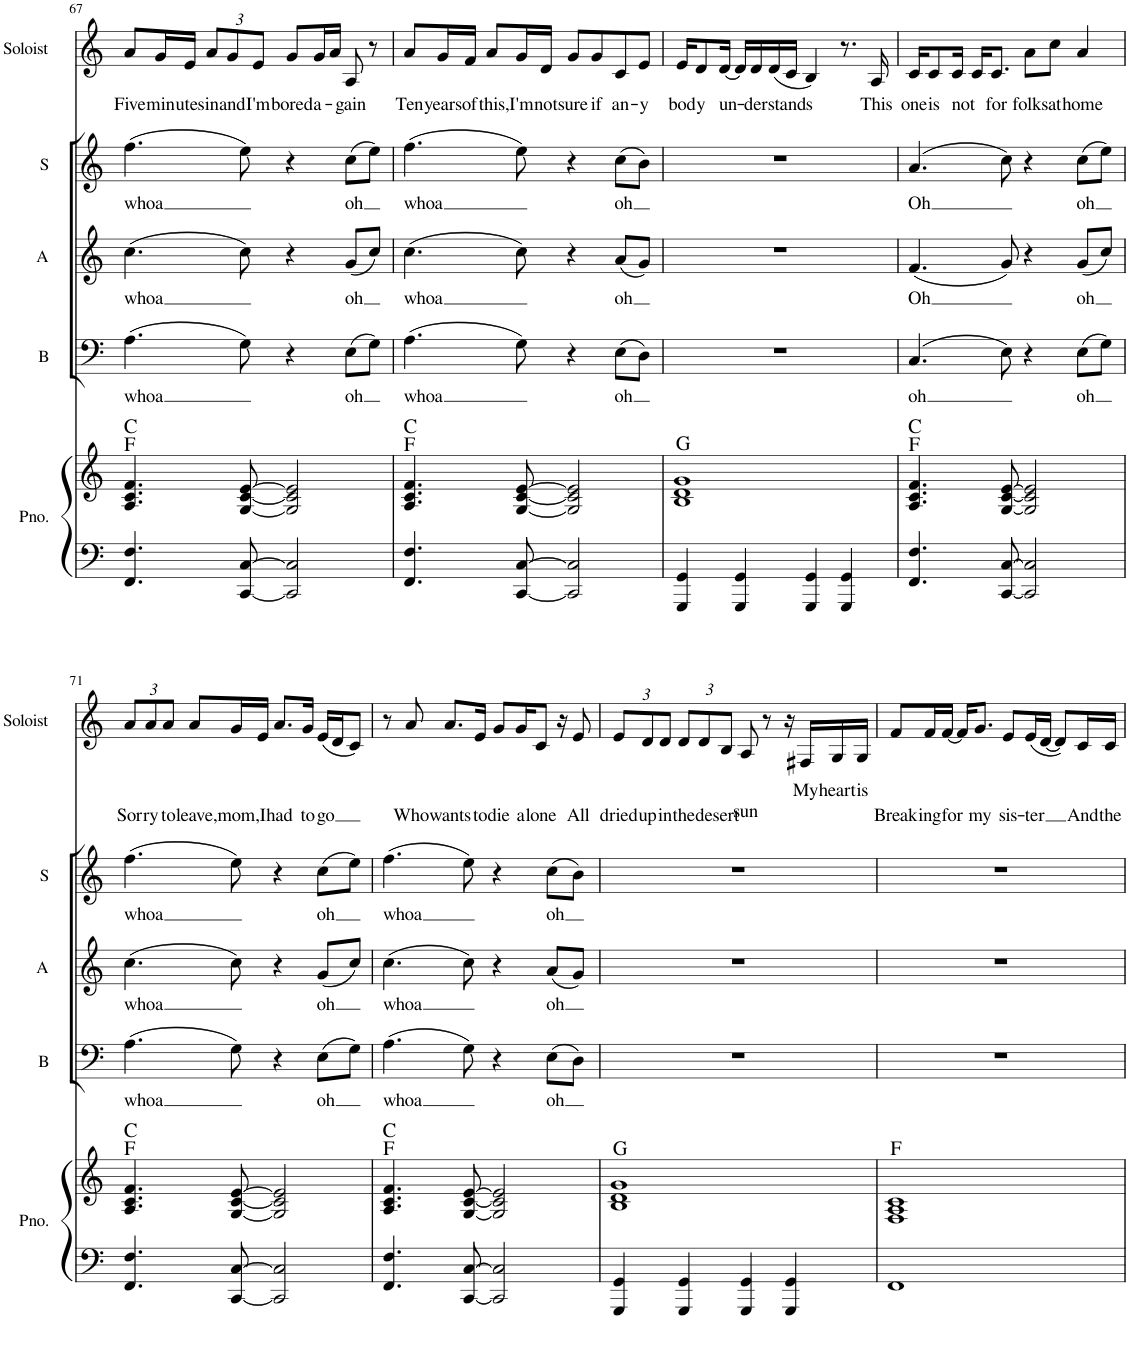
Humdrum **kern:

**kern	**kern	**harte	**kern	**text	**kern	**text	**kern	**text	**kern	**text	**text
*part5	*part5	*part5	*part4	*part4	*part3	*part3	*part2	*part2	*part1	*part1	*part1
*staff6	*staff5	*	*staff4	*staff4	*staff3	*staff3	*staff2	*staff2	*staff1	*staff1	*staff1
*I"Piano	*	*	*I"Bass	*	*I"Alto	*	*I"Soprano	*	*I"Soloist	*	*
*I'Pno.	*	*	*I'B	*	*I'A	*	*I'S	*	*I'Soloist	*	*
!!LO:PB:g=z
*clefF4	*clefG2	*	*clefF4	*	*clefG2	*	*clefG2	*	*clefG2	*	*
*k[]	*k[]	*	*k[]	*	*k[]	*	*k[]	*	*k[]	*	*
*M4/4	*M4/4	*	*M4/4	*	*M4/4	*	*M4/4	*	*M4/4	*	*
=67	=67	=67	=67	=67	=67	=67	=67	=67	=67	=67	=67
!	!	!	!	!LO:LY:b	!	!LO:LY:b	!	!LO:LY:b	!	!LO:LY:b	!
4.FF/ 4.F/	4.A/ 4.c/ 4.f/	F:maj C:maj	(4.A\	whoa	(4.cc\	whoa	(4.ff\	whoa	8a/L	Five	.
!	!	!	!	!	!	!	!	!	!	!LO:LY:b	!
.	.	.	.	.	.	.	.	.	16g/L	min-	.
!	!	!	!	!	!	!	!	!	!	!LO:LY:b	!
.	.	.	.	.	.	.	.	.	16e/JJ	-utes	.
*	*	*	*	*	*	*	*	*	*Xbrackettup	*	*
!	!	!	!	!	!	!	!	!	!	!LO:LY:b	!
.	.	.	.	.	.	.	.	.	12a/L	in	.
!	!	!	!	!	!	!	!	!	!	!LO:LY:b	!
.	.	.	.	.	.	.	.	.	12g/	and	.
[8CC/ [8C/	[8G/ [8c/ [8e/	.	8G\)	.	8cc\)	.	8ee\)	.	.	.	.
!	!	!	!	!	!	!	!	!	!	!LO:LY:b	!
.	.	.	.	.	.	.	.	.	12e/J	I'm	.
!	!	!	!	!	!	!	!	!	!	!LO:LY:b	!
2CC/] 2C/]	2G/] 2c/] 2e/]	.	4r	.	4r	.	4r	.	8g/L	bored	.
!	!	!	!	!	!	!	!	!	!	!LO:LY:b	!
.	.	.	.	.	.	.	.	.	16g/L	a-	.
.	.	.	.	.	.	.	.	.	16a/JJ	.	.
!	!	!	!	!LO:LY:b	!	!LO:LY:b	!	!LO:LY:b	!	!LO:LY:b	!
.	.	.	(8E\L	oh	(8g/L	oh	(8cc\L	oh	8A/	-gain	.
.	.	.	8G\J)	.	8cc/J)	.	8ee\J)	.	8r	.	.
=68	=68	=68	=68	=68	=68	=68	=68	=68	=68	=68	=68
!	!	!	!	!LO:LY:b	!	!LO:LY:b	!	!LO:LY:b	!	!LO:LY:b	!
4.FF/ 4.F/	4.A/ 4.c/ 4.f/	F:maj C:maj	(4.A\	whoa	(4.cc\	whoa	(4.ff\	whoa	8a/L	Ten	.
!	!	!	!	!	!	!	!	!	!	!LO:LY:b	!
.	.	.	.	.	.	.	.	.	16g/L	years	.
!	!	!	!	!	!	!	!	!	!	!LO:LY:b	!
.	.	.	.	.	.	.	.	.	16f/JJ	of	.
!	!	!	!	!	!	!	!	!	!	!LO:LY:b	!
.	.	.	.	.	.	.	.	.	8a/L	this,	.
!	!	!	!	!	!	!	!	!	!	!LO:LY:b	!
[8CC/ [8C/	[8G/ [8c/ [8e/	.	8G\)	.	8cc\)	.	8ee\)	.	16g/L	I'm	.
!	!	!	!	!	!	!	!	!	!	!LO:LY:b	!
.	.	.	.	.	.	.	.	.	16d/JJ	not	.
!	!	!	!	!	!	!	!	!	!	!LO:LY:b	!
2CC/] 2C/]	2G/] 2c/] 2e/]	.	4r	.	4r	.	4r	.	8g/L	sure	.
!	!	!	!	!	!	!	!	!	!	!LO:LY:b	!
.	.	.	.	.	.	.	.	.	8g/	if	.
!	!	!	!	!LO:LY:b	!	!LO:LY:b	!	!LO:LY:b	!	!LO:LY:b	!
.	.	.	(8E\L	oh	(8a/L	oh	(8cc\L	oh	8c/	an-	.
!	!	!	!	!	!	!	!	!	!	!LO:LY:b	!
.	.	.	8D\J)	.	8g/J)	.	8b\J)	.	8e/J	-y	.
=69	=69	=69	=69	=69	=69	=69	=69	=69	=69	=69	=69
!	!	!	!	!	!	!	!	!	!	!LO:LY:b	!
4GGG/ 4GG/	1B 1d 1g	G:maj	1r	.	1r	.	1r	.	16e/KL	bod-	.
!	!	!	!	!	!	!	!	!	!	!LO:LY:b	!
.	.	.	.	.	.	.	.	.	8d/	-y	.
!	!	!	!	!	!	!	!	!	!	!LO:LY:b	!
.	.	.	.	.	.	.	.	.	[16d/Jk	un-	.
4GGG/ 4GG/	.	.	.	.	.	.	.	.	16d/LL]	.	.
!	!	!	!	!	!	!	!	!	!	!LO:LY:b	!
.	.	.	.	.	.	.	.	.	16d/	-der-	.
!	!	!	!	!	!	!	!	!	!	!LO:LY:b	!
.	.	.	.	.	.	.	.	.	(16d/	-stands	.
.	.	.	.	.	.	.	.	.	16c/JJ	.	.
4GGG/ 4GG/	.	.	.	.	.	.	.	.	4B/)	.	.
4GGG/ 4GG/	.	.	.	.	.	.	.	.	8.r	.	.
!	!	!	!	!	!	!	!	!	!	!LO:LY:b	!
.	.	.	.	.	.	.	.	.	16A/	This	.
=70	=70	=70	=70	=70	=70	=70	=70	=70	=70	=70	=70
!	!	!	!	!LO:LY:b	!	!LO:LY:b	!	!LO:LY:b	!	!LO:LY:b	!
4.FF/ 4.F/	4.A/ 4.c/ 4.f/	F:maj C:maj	(4.C/	oh	(4.f/	Oh	(4.a/	Oh	16c/KL	one	.
!	!	!	!	!	!	!	!	!	!	!LO:LY:b	!
.	.	.	.	.	.	.	.	.	8c/	is	.
!	!	!	!	!	!	!	!	!	!	!LO:LY:b	!
.	.	.	.	.	.	.	.	.	16c/Jk	not	.
.	.	.	.	.	.	.	.	.	16c/KL	.	.
!	!	!	!	!	!	!	!	!	!	!LO:LY:b	!
.	.	.	.	.	.	.	.	.	8.c/J	for	.
[8CC/ [8C/	[8G/ [8c/ [8e/	.	8E\)	.	8g/)	.	8cc\)	.	.	.	.
!	!	!	!	!	!	!	!	!	!	!LO:LY:b	!
2CC/] 2C/]	2G/] 2c/] 2e/]	.	4r	.	4r	.	4r	.	8a\L	folks	.
!	!	!	!	!	!	!	!	!	!	!LO:LY:b	!
.	.	.	.	.	.	.	.	.	8cc\J	at	.
!	!	!	!	!LO:LY:b	!	!LO:LY:b	!	!LO:LY:b	!	!LO:LY:b	!
.	.	.	(8E\L	oh	(8g/L	oh	(8cc\L	oh	4a/	home	.
.	.	.	8G\J)	.	8cc/J)	.	8ee\J)	.	.	.	.
!!LO:LB:g=z
=71	=71	=71	=71	=71	=71	=71	=71	=71	=71	=71	=71
!	!	!	!	!LO:LY:b	!	!LO:LY:b	!	!LO:LY:b	!	!LO:LY:b	!
4.FF/ 4.F/	4.A/ 4.c/ 4.f/	F:maj C:maj	(4.A\	whoa	(4.cc\	whoa	(4.ff\	whoa	12a/L	Sor-	.
!	!	!	!	!	!	!	!	!	!	!LO:LY:b	!
.	.	.	.	.	.	.	.	.	12a/	-ry	.
!	!	!	!	!	!	!	!	!	!	!LO:LY:b	!
.	.	.	.	.	.	.	.	.	12a/J	to	.
!	!	!	!	!	!	!	!	!	!	!LO:LY:b	!
.	.	.	.	.	.	.	.	.	8a/L	leave,	.
!	!	!	!	!	!	!	!	!	!	!LO:LY:b	!
[8CC/ [8C/	[8G/ [8c/ [8e/	.	8G\)	.	8cc\)	.	8ee\)	.	16g/L	mom,	.
!	!	!	!	!	!	!	!	!	!	!LO:LY:b	!
.	.	.	.	.	.	.	.	.	16e/JJ	I	.
!	!	!	!	!	!	!	!	!	!	!LO:LY:b	!
2CC/] 2C/]	2G/] 2c/] 2e/]	.	4r	.	4r	.	4r	.	8.a/L	had	.
!	!	!	!	!	!	!	!	!	!	!LO:LY:b	!
.	.	.	.	.	.	.	.	.	16g/Jk	to	.
!	!	!	!	!LO:LY:b	!	!LO:LY:b	!	!LO:LY:b	!	!LO:LY:b	!
.	.	.	(8E\L	oh	(8g/L	oh	(8cc\L	oh	(16e/LL	go	.
.	.	.	.	.	.	.	.	.	16d/J	.	.
.	.	.	8G\J)	.	8cc/J)	.	8ee\J)	.	8c/J)	.	.
=72	=72	=72	=72	=72	=72	=72	=72	=72	=72	=72	=72
!	!	!	!	!LO:LY:b	!	!LO:LY:b	!	!LO:LY:b	!	!	!
4.FF/ 4.F/	4.A/ 4.c/ 4.f/	F:maj C:maj	(4.A\	whoa	(4.cc\	whoa	(4.ff\	whoa	8r	.	.
!	!	!	!	!	!	!	!	!	!	!LO:LY:b	!
.	.	.	.	.	.	.	.	.	8a/	Who	.
!	!	!	!	!	!	!	!	!	!	!LO:LY:b	!
.	.	.	.	.	.	.	.	.	8.a/L	wants	.
[8CC/ [8C/	[8G/ [8c/ [8e/	.	8G\)	.	8cc\)	.	8ee\)	.	.	.	.
!	!	!	!	!	!	!	!	!	!	!LO:LY:b	!
.	.	.	.	.	.	.	.	.	16e/Jk	to	.
!	!	!	!	!	!	!	!	!	!	!LO:LY:b	!
2CC/] 2C/]	2G/] 2c/] 2e/]	.	4r	.	4r	.	4r	.	8g/L	die	.
!	!	!	!	!	!	!	!	!	!	!LO:LY:b	!
.	.	.	.	.	.	.	.	.	16g/K	a-	.
!	!	!	!	!	!	!	!	!	!	!LO:LY:b	!
.	.	.	.	.	.	.	.	.	8c/J	-lone	.
!	!	!	!	!LO:LY:b	!	!LO:LY:b	!	!LO:LY:b	!	!	!
.	.	.	(8E\L	oh	(8a/L	oh	(8cc\L	oh	.	.	.
.	.	.	.	.	.	.	.	.	16r	.	.
!	!	!	!	!	!	!	!	!	!	!LO:LY:b	!
.	.	.	8D\J)	.	8g/J)	.	8b\J)	.	8e/	All	.
=73	=73	=73	=73	=73	=73	=73	=73	=73	=73	=73	=73
!	!	!	!	!	!	!	!	!	!	!LO:LY:b	!
4GGG/ 4GG/	1B 1d 1g	G:maj	1r	.	1r	.	1r	.	12e/L	dried	.
!	!	!	!	!	!	!	!	!	!	!LO:LY:b	!
.	.	.	.	.	.	.	.	.	12d/	up	.
!	!	!	!	!	!	!	!	!	!	!LO:LY:b	!
.	.	.	.	.	.	.	.	.	12d/J	in	.
!	!	!	!	!	!	!	!	!	!	!LO:LY:b	!
4GGG/ 4GG/	.	.	.	.	.	.	.	.	12d/L	the	.
!	!	!	!	!	!	!	!	!	!	!LO:LY:b	!
.	.	.	.	.	.	.	.	.	12d/	de-	.
!	!	!	!	!	!	!	!	!	!	!LO:LY:b	!
.	.	.	.	.	.	.	.	.	12B/J	-sert	.
!	!	!	!	!	!	!	!	!	!	!	!LO:LY:b
4GGG/ 4GG/	.	.	.	.	.	.	.	.	8A/	.	sun
.	.	.	.	.	.	.	.	.	8r	.	.
4GGG/ 4GG/	.	.	.	.	.	.	.	.	16r	.	.
!	!	!	!	!	!	!	!	!	!	!LO:LY:b	!
.	.	.	.	.	.	.	.	.	16F#X/LL	My	.
!	!	!	!	!	!	!	!	!	!	!LO:LY:b	!
.	.	.	.	.	.	.	.	.	16G/	heart	.
!	!	!	!	!	!	!	!	!	!	!LO:LY:b	!
.	.	.	.	.	.	.	.	.	16G/JJ	is	.
=74	=74	=74	=74	=74	=74	=74	=74	=74	=74	=74	=74
!	!	!	!	!	!	!	!	!	!	!LO:LY:b	!
1FF	1F 1A 1c	F:maj	1r	.	1r	.	1r	.	8f/L	Break-	.
!	!	!	!	!	!	!	!	!	!	!LO:LY:b	!
.	.	.	.	.	.	.	.	.	16f/L	-ing	.
!	!	!	!	!	!	!	!	!	!	!LO:LY:b	!
.	.	.	.	.	.	.	.	.	[16f/JJ	for	.
.	.	.	.	.	.	.	.	.	16f/KL]	.	.
!	!	!	!	!	!	!	!	!	!	!LO:LY:b	!
.	.	.	.	.	.	.	.	.	8.g/J	my	.
!	!	!	!	!	!	!	!	!	!	!LO:LY:b	!
.	.	.	.	.	.	.	.	.	8e/L	sis-	.
!	!	!	!	!	!	!	!	!	!	!LO:LY:b	!
.	.	.	.	.	.	.	.	.	(16e/L	-ter	.
.	.	.	.	.	.	.	.	.	[16d/JJ	.	.
.	.	.	.	.	.	.	.	.	8d/L])	.	.
!	!	!	!	!	!	!	!	!	!	!LO:LY:b	!
.	.	.	.	.	.	.	.	.	16c/L	And	.
!	!	!	!	!	!	!	!	!	!	!LO:LY:b	!
.	.	.	.	.	.	.	.	.	16c/JJ	the	.
=	=	=	=	=	=	=	=	=	=	=	=
*-	*-	*-	*-	*-	*-	*-	*-	*-	*-	*-	*-
